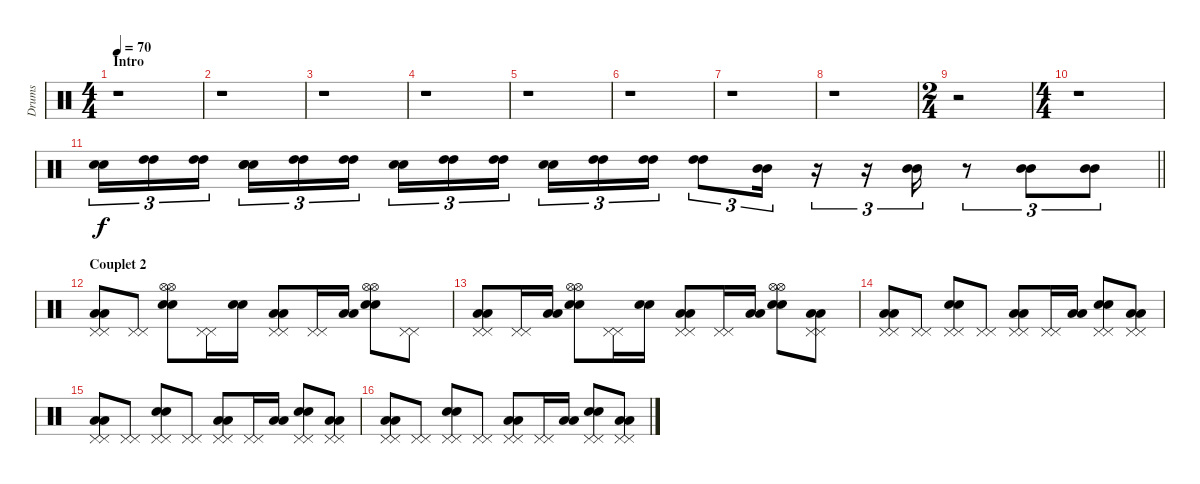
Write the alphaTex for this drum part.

\track ("Drums" "Drums") {instrument percussion}
\staff {score}
\articulation defaults
\ts (4 4)
\section ("" "Intro")
\tempo 70
\clef neutral
\ks c
r.1{dy f} |
r.1 |
r.1 |
r.1 |
r.1 |
r.1 |
r.1 |
r.1 |
\ts (2 4)
r.2 |
\ts (4 4)
r.1 |
\barLineRight lightlight
("Snare (hit) 2" "Snare (hit) 2").16{tu (3 2)} ("High Tom (hit)" "High Tom (hit)").16{tu (3 2)} ("High Tom (hit)" "High Tom (hit)").16{tu (3 2) beam splitsecondary} ("Snare (hit) 2" "Snare (hit) 2" "Snare (hit) 2").16{tu (3 2)} ("High Tom (hit)" "High Tom (hit)").16{tu (3 2)} ("High Tom (hit)" "High Tom (hit)").16{tu (3 2)} ("Snare (hit) 2" "Snare (hit) 2").16{tu (3 2)} ("High Tom (hit)" "High Tom (hit)").16{tu (3 2)} ("High Tom (hit)" "High Tom (hit)").16{tu (3 2) beam splitsecondary} ("Snare (hit) 2" "Snare (hit) 2").16{tu (3 2)} ("High Tom (hit)" "High Tom (hit)").16{tu (3 2)} ("High Tom (hit)" "High Tom (hit)").16{tu (3 2)} ("High Tom (hit)" "High Tom (hit)").8{tu (3 2)} ("Mid Tom (hit)" "Mid Tom (hit)").16{tu (3 2)} r.16{tu (3 2)} r.16{tu (3 2)} ("Mid Tom (hit)" "Mid Tom (hit)").16{tu (3 2)} r.8{tu (3 2)} ("Mid Tom (hit)" "Mid Tom (hit)").8{tu (3 2)} ("Mid Tom (hit)" "Mid Tom (hit)").8{tu (3 2)} |
\section ("" "Couplet 2")
("Pedal Hi-Hat (hit)" "Pedal Hi-Hat (hit)" "Low Floor Tom (hit)" "Low Floor Tom (hit)").8 ("Pedal Hi-Hat (hit)" "Pedal Hi-Hat (hit)").8 ("Hi-Hat (open)" "Hi-Hat (open)" "Snare (hit) 2" "Snare (hit) 2").8 ("Pedal Hi-Hat (hit)" "Pedal Hi-Hat (hit)").16 ("Snare (hit) 2" "Snare (hit) 2").16 ("Pedal Hi-Hat (hit)" "Pedal Hi-Hat (hit)" "Low Floor Tom (hit)" "Low Floor Tom (hit)").8 ("Pedal Hi-Hat (hit)" "Pedal Hi-Hat (hit)").16 ("Low Floor Tom (hit)" "Low Floor Tom (hit)").16 ("Hi-Hat (open)" "Hi-Hat (open)" "Snare (hit) 2" "Snare (hit) 2").8 ("Pedal Hi-Hat (hit)" "Pedal Hi-Hat (hit)").8 |
("Pedal Hi-Hat (hit)" "Pedal Hi-Hat (hit)" "Low Floor Tom (hit)" "Low Floor Tom (hit)").8 ("Pedal Hi-Hat (hit)" "Pedal Hi-Hat (hit)").16 ("Low Floor Tom (hit)" "Low Floor Tom (hit)").16 ("Hi-Hat (open)" "Hi-Hat (open)" "Snare (hit) 2" "Snare (hit) 2").8 ("Pedal Hi-Hat (hit)" "Pedal Hi-Hat (hit)").16 ("Snare (hit) 2" "Snare (hit) 2").16 ("Pedal Hi-Hat (hit)" "Pedal Hi-Hat (hit)" "Low Floor Tom (hit)" "Low Floor Tom (hit)").8 ("Pedal Hi-Hat (hit)" "Pedal Hi-Hat (hit)").16 ("Low Floor Tom (hit)" "Low Floor Tom (hit)").16 ("Hi-Hat (open)" "Hi-Hat (open)" "Snare (hit) 2" "Snare (hit) 2").8 ("Pedal Hi-Hat (hit)" "Pedal Hi-Hat (hit)" "Low Floor Tom (hit)" "Low Floor Tom (hit)").8 |
("Pedal Hi-Hat (hit)" "Pedal Hi-Hat (hit)" "Low Floor Tom (hit)" "Low Floor Tom (hit)").8 ("Pedal Hi-Hat (hit)" "Pedal Hi-Hat (hit)").8 ("Pedal Hi-Hat (hit)" "Pedal Hi-Hat (hit)" "Snare (hit) 2" "Snare (hit) 2").8 ("Pedal Hi-Hat (hit)" "Pedal Hi-Hat (hit)").8 ("Pedal Hi-Hat (hit)" "Pedal Hi-Hat (hit)" "Low Floor Tom (hit)" "Low Floor Tom (hit)").8 ("Pedal Hi-Hat (hit)" "Pedal Hi-Hat (hit)").16 ("Low Floor Tom (hit)" "Low Floor Tom (hit)").16 ("Pedal Hi-Hat (hit)" "Pedal Hi-Hat (hit)" "Snare (hit) 2" "Snare (hit) 2").8 ("Pedal Hi-Hat (hit)" "Pedal Hi-Hat (hit)" "Low Floor Tom (hit)" "Low Floor Tom (hit)").8 |
("Pedal Hi-Hat (hit)" "Pedal Hi-Hat (hit)" "Low Floor Tom (hit)" "Low Floor Tom (hit)").8 ("Pedal Hi-Hat (hit)" "Pedal Hi-Hat (hit)").8 ("Pedal Hi-Hat (hit)" "Pedal Hi-Hat (hit)" "Snare (hit) 2" "Snare (hit) 2").8 ("Pedal Hi-Hat (hit)" "Pedal Hi-Hat (hit)").8 ("Pedal Hi-Hat (hit)" "Pedal Hi-Hat (hit)" "Low Floor Tom (hit)" "Low Floor Tom (hit)").8 ("Pedal Hi-Hat (hit)" "Pedal Hi-Hat (hit)").16 ("Low Floor Tom (hit)" "Low Floor Tom (hit)").16 ("Pedal Hi-Hat (hit)" "Pedal Hi-Hat (hit)" "Snare (hit) 2" "Snare (hit) 2").8 ("Pedal Hi-Hat (hit)" "Pedal Hi-Hat (hit)" "Low Floor Tom (hit)" "Low Floor Tom (hit)").8 |
("Pedal Hi-Hat (hit)" "Pedal Hi-Hat (hit)" "Low Floor Tom (hit)" "Low Floor Tom (hit)").8 ("Pedal Hi-Hat (hit)" "Pedal Hi-Hat (hit)").8 ("Pedal Hi-Hat (hit)" "Pedal Hi-Hat (hit)" "Snare (hit) 2" "Snare (hit) 2").8 ("Pedal Hi-Hat (hit)" "Pedal Hi-Hat (hit)").8 ("Pedal Hi-Hat (hit)" "Pedal Hi-Hat (hit)" "Low Floor Tom (hit)" "Low Floor Tom (hit)").8 ("Pedal Hi-Hat (hit)" "Pedal Hi-Hat (hit)").16 ("Low Floor Tom (hit)" "Low Floor Tom (hit)").16 ("Pedal Hi-Hat (hit)" "Pedal Hi-Hat (hit)" "Snare (hit) 2" "Snare (hit) 2").8 ("Pedal Hi-Hat (hit)" "Pedal Hi-Hat (hit)" "Low Floor Tom (hit)" "Low Floor Tom (hit)").8
